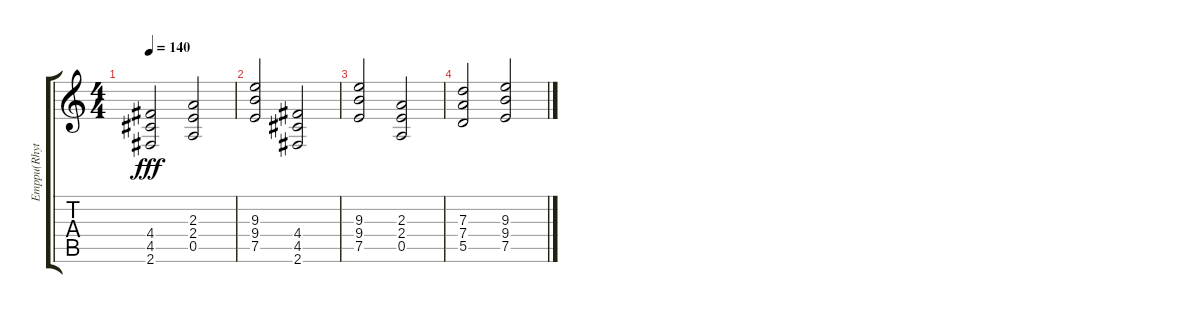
\track ("Emppu(Rhytm Guitar)" "Emppu(Rhyt") {instrument distortionguitar}
\staff {score tabs}
\tuning (E4 B3 G3 D3 A2 E2) {hide}
\ts (4 4)
\tempo 140
\clef g2
\ks c
(4.4 4.5 2.6).2{dy fff volume 4} (2.3 2.4 0.5).2{volume 4} |
(9.3 9.4 7.5).2{volume 3} (4.4 4.5 2.6).2{volume 3} |
(9.3 9.4 7.5).2{volume 2} (2.3 2.4 0.5).2{volume 2} |
(7.3 7.4 5.5).2{volume 1} (9.3 9.4 7.5).2{volume 0}
